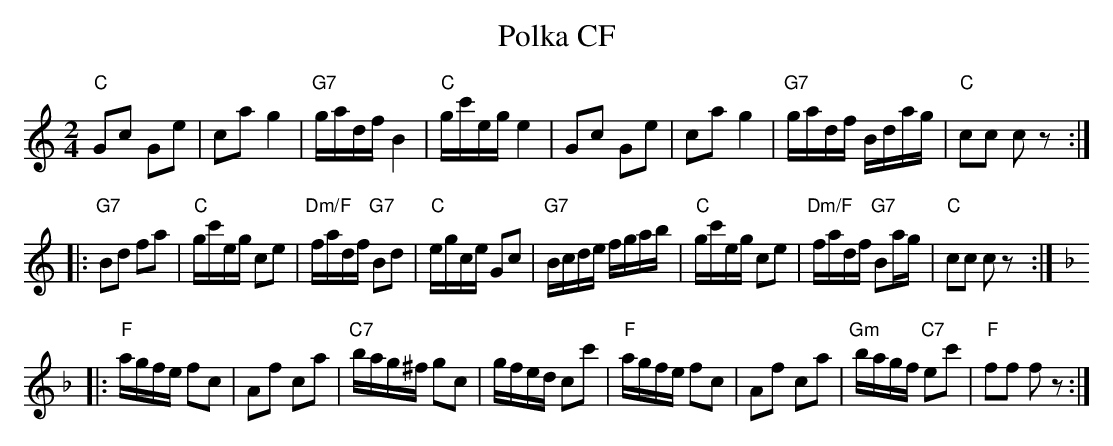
X:1
T: Polka CF
M:2/4
L:1/16
K:C
"C"G2c2 G2e2 | c2a2g4 | "G7"gadf B4 | "C"gc'eg e4 | G2c2 G2e2 | c2a2 g4 | "G7"gadf Bdag | "C"c2c2 c2z2 ::
"G7"B2d2 f2a2 | "C"gc'eg c2e2 | "Dm/F"fadf "G7"B2d2 | "C"egce G2c2 | "G7"Bcde fgab | "C"gc'eg c2e2 | "Dm/F"fadf "G7"B2ag | "C"c2c2 c2z2 :: [K:F]
"F"agfe f2c2 | A2f2 c2a2 | "C7"bag^f g2c2 | gfed c2c'2 | "F"agfe f2c2 | A2f2 c2a2 | "Gm"bagf "C7"e2c'2 | "F"f2f2 f2z2 :|
